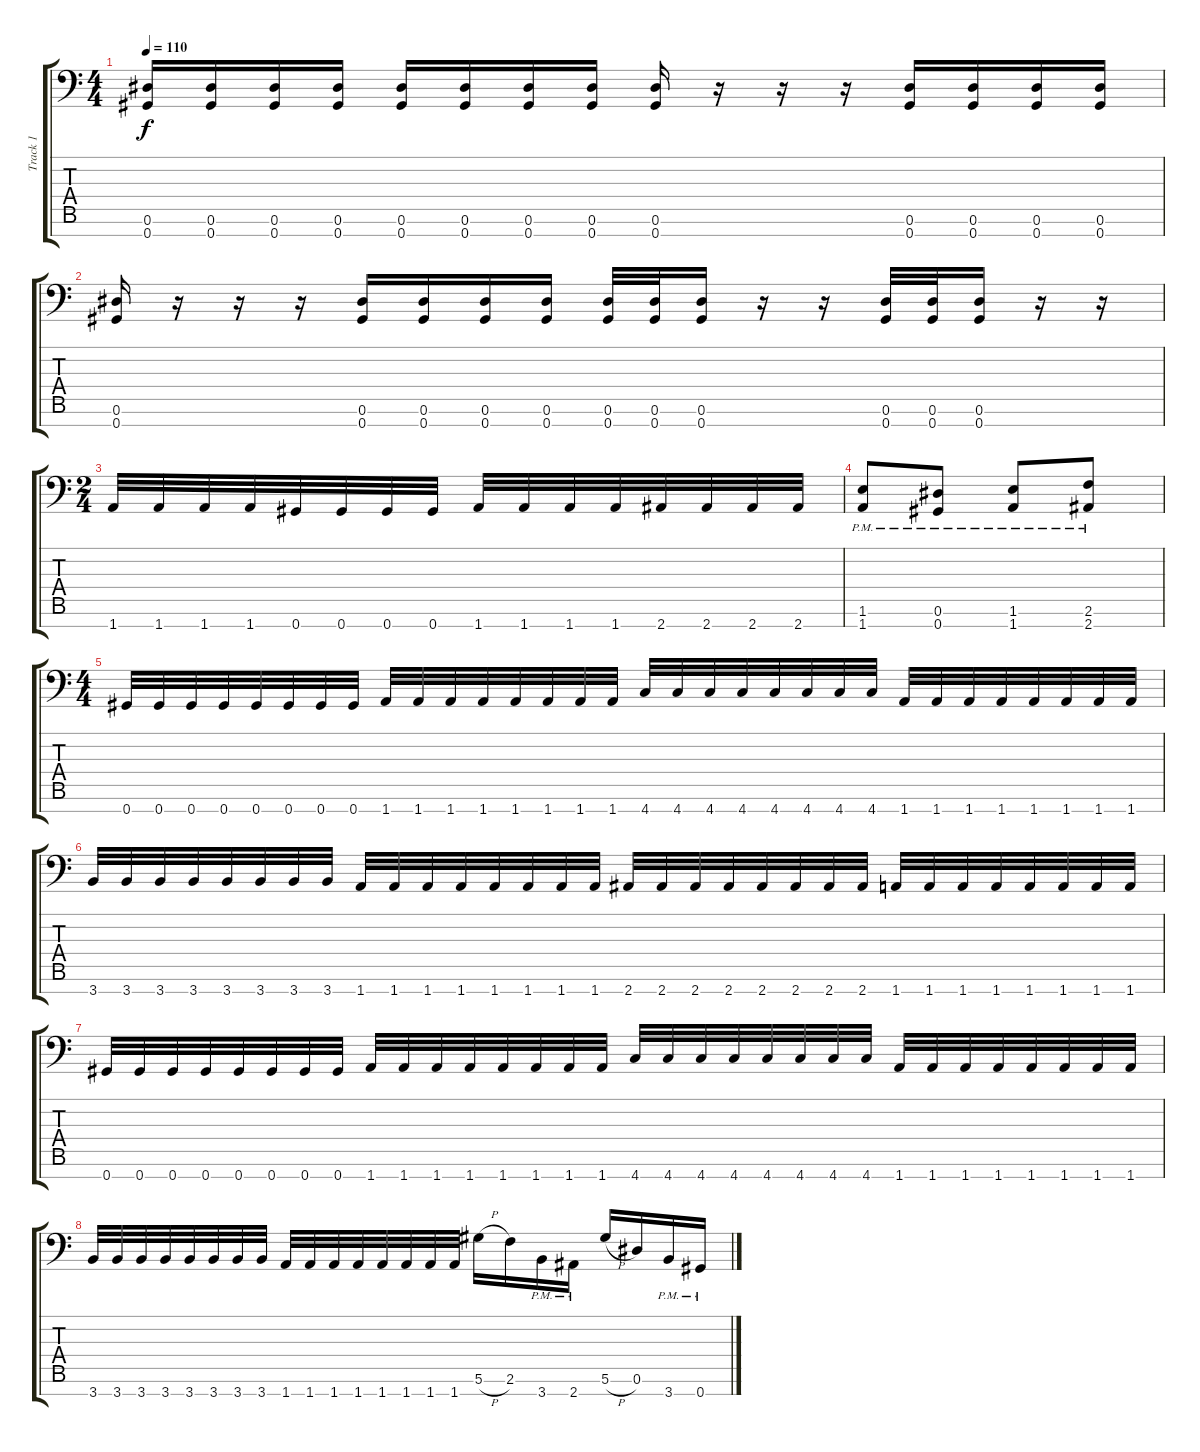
\track ("Track 1" "Track 1") {instrument distortionguitar}
\staff {score tabs}
\tuning (Eb4 Bb3 Gb3 Db3 Ab2 Eb2 Ab1) {hide}
\ts (4 4)
\tempo 110
\clef f4
\ks c
(0.6 0.7).16{dy f} (0.6 0.7).16 (0.6 0.7).16 (0.6 0.7).16 (0.6 0.7).16 (0.6 0.7).16 (0.6 0.7).16 (0.6 0.7).16 (0.6 0.7).16 r.16 r.16 r.16 (0.6 0.7).16 (0.6 0.7).16 (0.6 0.7).16 (0.6 0.7).16 |
(0.6 0.7).16 r.16 r.16 r.16 (0.6 0.7).16 (0.6 0.7).16 (0.6 0.7).16 (0.6 0.7).16 (0.6 0.7).32 (0.6 0.7).32 (0.6 0.7).16 r.16 r.16 (0.6 0.7).32 (0.6 0.7).32 (0.6 0.7).16 r.16 r.16 |
\ts (2 4)
1.7.32 1.7.32 1.7.32 1.7.32 0.7.32 0.7.32 0.7.32 0.7.32 1.7.32 1.7.32 1.7.32 1.7.32 2.7.32 2.7.32 2.7.32 2.7.32 |
(1.6{pm} 1.7{pm}).8 (0.6{pm} 0.7{pm}).8 (1.6{pm} 1.7{pm}).8 (2.6{pm} 2.7{pm}).8 |
\ts (4 4)
0.7.32 0.7.32 0.7.32 0.7.32 0.7.32 0.7.32 0.7.32 0.7.32 1.7.32 1.7.32 1.7.32 1.7.32 1.7.32 1.7.32 1.7.32 1.7.32 4.7.32 4.7.32 4.7.32 4.7.32 4.7.32 4.7.32 4.7.32 4.7.32 1.7.32 1.7.32 1.7.32 1.7.32 1.7.32 1.7.32 1.7.32 1.7.32 |
3.7.32 3.7.32 3.7.32 3.7.32 3.7.32 3.7.32 3.7.32 3.7.32 1.7.32 1.7.32 1.7.32 1.7.32 1.7.32 1.7.32 1.7.32 1.7.32 2.7.32 2.7.32 2.7.32 2.7.32 2.7.32 2.7.32 2.7.32 2.7.32 1.7.32 1.7.32 1.7.32 1.7.32 1.7.32 1.7.32 1.7.32 1.7.32 |
0.7.32 0.7.32 0.7.32 0.7.32 0.7.32 0.7.32 0.7.32 0.7.32 1.7.32 1.7.32 1.7.32 1.7.32 1.7.32 1.7.32 1.7.32 1.7.32 4.7.32 4.7.32 4.7.32 4.7.32 4.7.32 4.7.32 4.7.32 4.7.32 1.7.32 1.7.32 1.7.32 1.7.32 1.7.32 1.7.32 1.7.32 1.7.32 |
3.7.32 3.7.32 3.7.32 3.7.32 3.7.32 3.7.32 3.7.32 3.7.32 1.7.32 1.7.32 1.7.32 1.7.32 1.7.32 1.7.32 1.7.32 1.7.32 5.6{h}.16 2.6.16 3.7{pm}.16 2.7{pm}.16 5.6{h}.16 0.6.16 3.7{pm}.16 0.7{pm}.16
